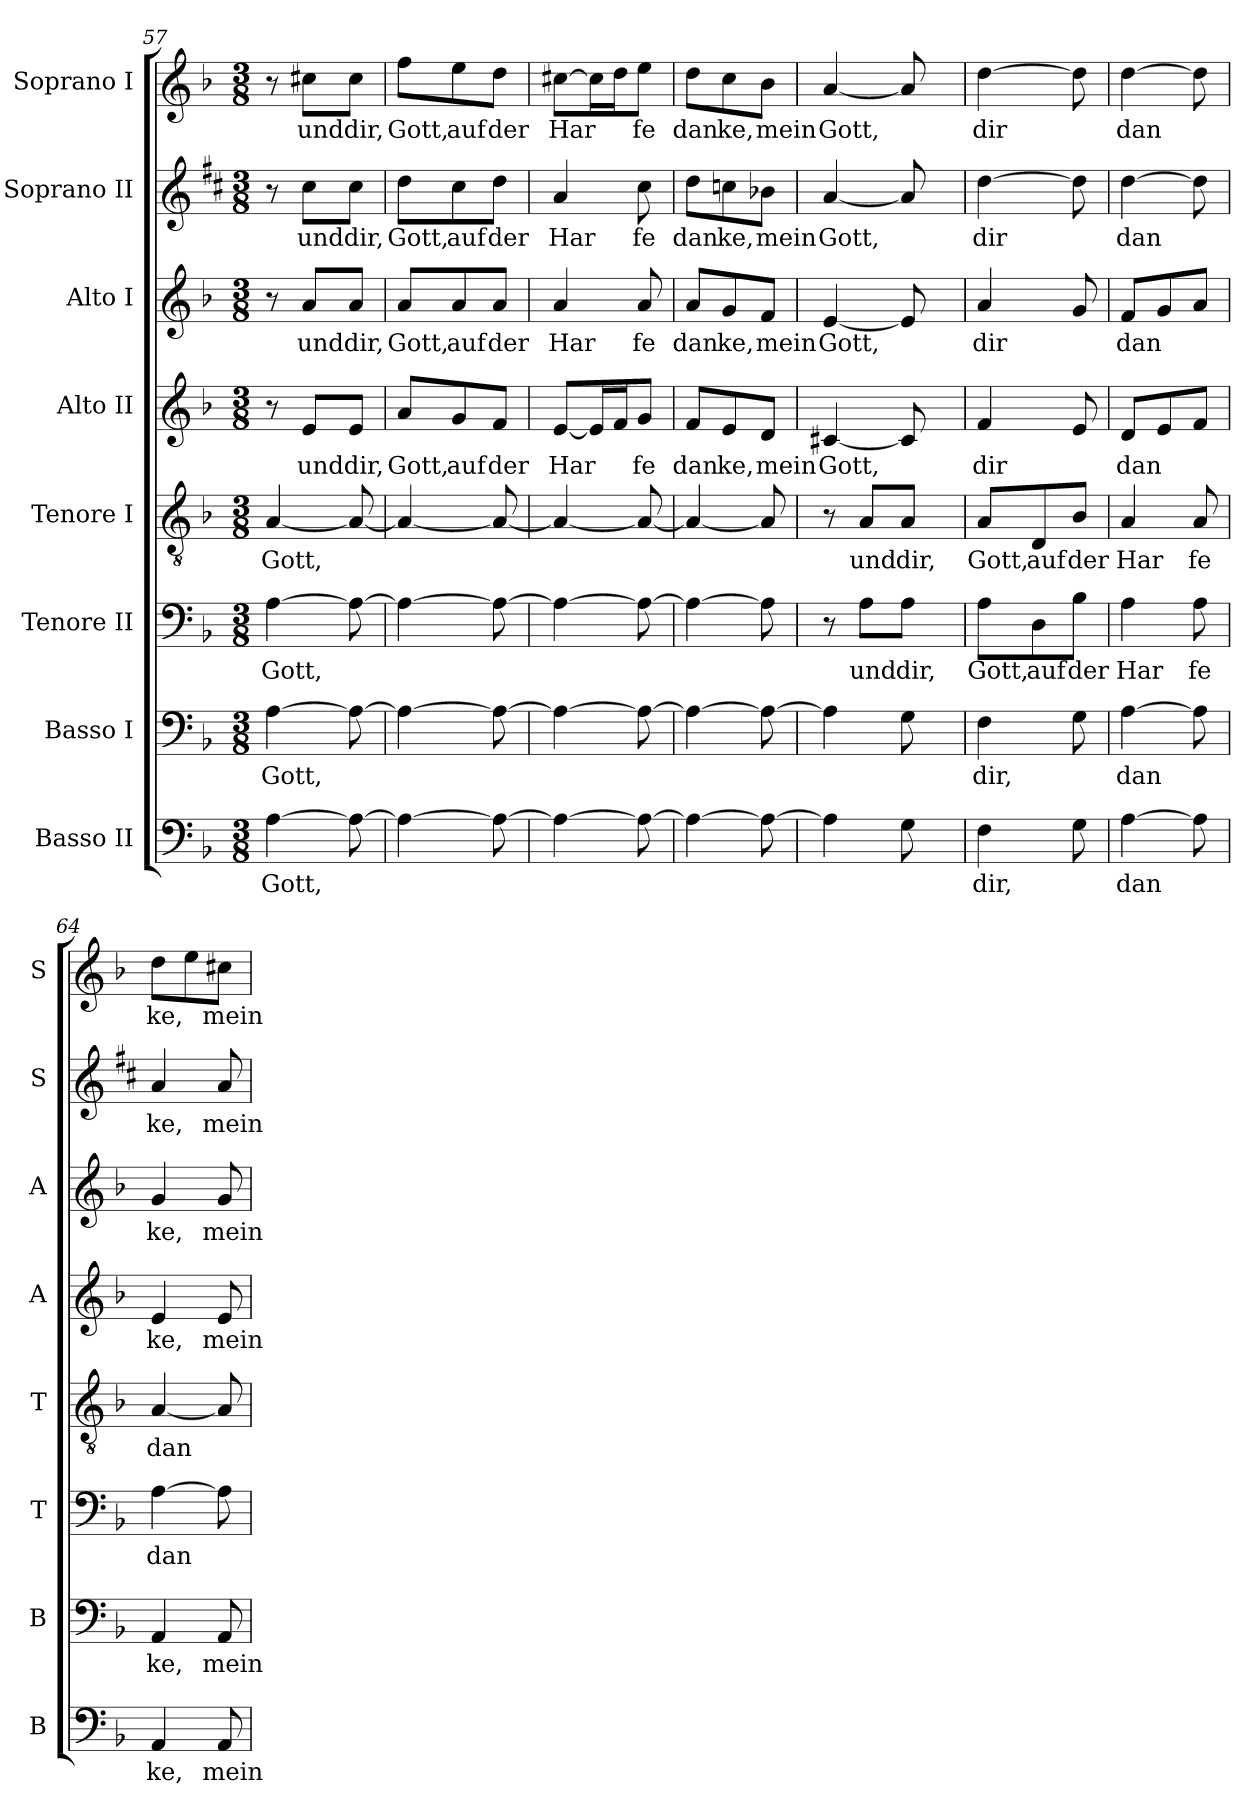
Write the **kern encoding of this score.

**kern	**text	**kern	**text	**kern	**text	**kern	**text	**kern	**text	**kern	**text	**kern	**text	**kern	**text
*part8	*part8	*part7	*part7	*part6	*part6	*part5	*part5	*part4	*part4	*part3	*part3	*part2	*part2	*part1	*part1
*staff8	*staff8	*staff7	*staff7	*staff6	*staff6	*staff5	*staff5	*staff4	*staff4	*staff3	*staff3	*staff2	*staff2	*staff1	*staff1
*I"Basso II	*	*I"Basso I	*	*I"Tenore II	*	*I"Tenore I	*	*I"Alto II	*	*I"Alto I	*	*I"Soprano II	*	*I"Soprano I	*
*I'B	*	*I'B	*	*I'T	*	*I'T	*	*I'A	*	*I'A	*	*I'S	*	*I'S	*
!!LO:PB:g=z
*clefF4	*	*clefF4	*	*clefF4	*	*clefGv2	*	*clefG2	*	*clefG2	*	*clefG2	*	*clefG2	*
*k[b-]	*	*k[b-]	*	*k[b-]	*	*k[b-]	*	*k[b-]	*	*k[b-]	*	*k[f#c#]	*	*k[b-]	*
*F:	*	*F:	*	*F:	*	*F:	*	*F:	*	*F:	*	*D:	*	*F:	*
*M3/8	*	*M3/8	*	*M3/8	*	*M3/8	*	*M3/8	*	*M3/8	*	*M3/8	*	*M3/8	*
=57	=57	=57	=57	=57	=57	=57	=57	=57	=57	=57	=57	=57	=57	=57	=57
[4A\	Gott,	[4A\	Gott,	[4A\	Gott,	[4A/	Gott,	8r	.	8r	.	8r	.	8r	.
.	.	.	.	.	.	.	.	8e/L	und	8a/L	und	8cc#\L	und	8cc#X\L	und
8A\_	.	8A\_	.	8A\_	.	8A/_	.	8e/J	dir,	8a/J	dir,	8cc#\J	dir,	8cc#\J	dir,
=58	=58	=58	=58	=58	=58	=58	=58	=58	=58	=58	=58	=58	=58	=58	=58
4A\_	.	4A\_	.	4A\_	.	4A/_	.	8a/L	Gott,	8a/L	Gott,	8dd\L	Gott,	8ff\L	Gott,
.	.	.	.	.	.	.	.	8g/	auf	8a/	auf	8cc#\	auf	8ee\	auf
8A\_	.	8A\_	.	8A\_	.	8A/_	.	8f/J	der	8a/J	der	8dd\J	der	8dd\J	der
=59	=59	=59	=59	=59	=59	=59	=59	=59	=59	=59	=59	=59	=59	=59	=59
4A\_	.	4A\_	.	4A\_	.	4A/_	.	[8e/L	Har	4a/	Har	4a/	Har	[8cc#X\L	Har
.	.	.	.	.	.	.	.	16e/L]	.	.	.	.	.	16cc#\L]	.
.	.	.	.	.	.	.	.	16f/J	.	.	.	.	.	16dd\J	.
8A\_	.	8A\_	.	8A\_	.	8A/_	.	8g/J	fe	8a/	fe	8cc#\	fe	8ee\J	fe
=60	=60	=60	=60	=60	=60	=60	=60	=60	=60	=60	=60	=60	=60	=60	=60
4A\_	.	4A\_	.	4A\_	.	4A/_	.	8f/L	dan	8a/L	dan	8dd\L	dan	8dd\L	dan
.	.	.	.	.	.	.	.	8e/	ke,	8g/	ke,	8ccn\	ke,	8cc\	ke,
8A\_	.	8A\_	.	8A\]	.	8A/]	.	8d/J	mein	8f/J	mein	8b-X\J	mein	8b-\J	mein
=61	=61	=61	=61	=61	=61	=61	=61	=61	=61	=61	=61	=61	=61	=61	=61
4A\]	.	4A\]	.	8r	.	8r	.	[4c#X/	Gott,	[4e/	Gott,	[4a/	Gott,	[4a/	Gott,
.	.	.	.	8A\L	und	8A/L	und	.	.	.	.	.	.	.	.
8G\	.	8G\	.	8A\J	dir,	8A/J	dir,	8c#/]	.	8e/]	.	8a/]	.	8a/]	.
!!LO:PB:g=z
=62	=62	=62	=62	=62	=62	=62	=62	=62	=62	=62	=62	=62	=62	=62	=62
4F\	dir,	4F\	dir,	8A\L	Gott,	8A/L	Gott,	4f/	dir	4a/	dir	[4dd\	dir	[4dd\	dir
.	.	.	.	8D\	auf	8D/	auf	.	.	.	.	.	.	.	.
8G\	.	8G\	.	8B-\J	der	8B-/J	der	8e/	.	8g/	.	8dd\]	.	8dd\]	.
=63	=63	=63	=63	=63	=63	=63	=63	=63	=63	=63	=63	=63	=63	=63	=63
[4A\	dan	[4A\	dan	4A\	Har	4A/	Har	8d/L	dan	8f/L	dan	[4dd\	dan	[4dd\	dan
.	.	.	.	.	.	.	.	8e/	.	8g/	.	.	.	.	.
8A\]	.	8A\]	.	8A\	fe	8A/	fe	8f/J	.	8a/J	.	8dd\]	.	8dd\]	.
=64	=64	=64	=64	=64	=64	=64	=64	=64	=64	=64	=64	=64	=64	=64	=64
4AA/	ke,	4AA/	ke,	[4A\	dan	[4A/	dan	4e/	ke,	4g/	ke,	4a/	ke,	8dd\L	ke,
.	.	.	.	.	.	.	.	.	.	.	.	.	.	8ee\	.
8AA/	mein	8AA/	mein	8A\]	.	8A/]	.	8e/	mein	8g/	mein	8a/	mein	8cc#X\J	mein
=	=	=	=	=	=	=	=	=	=	=	=	=	=	=	=
*-	*-	*-	*-	*-	*-	*-	*-	*-	*-	*-	*-	*-	*-	*-	*-
